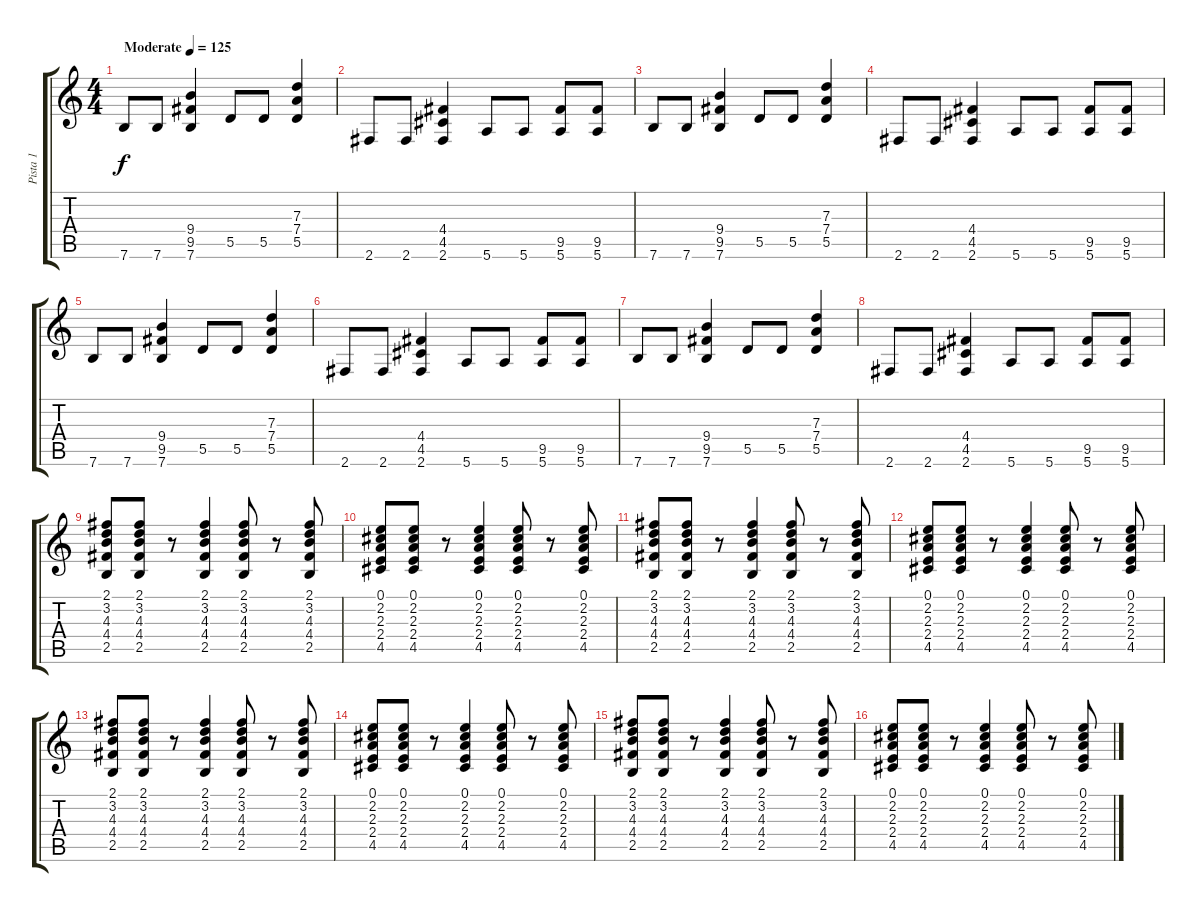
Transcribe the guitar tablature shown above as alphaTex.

\track ("Pista 1" "Pista 1") {instrument acousticguitarsteel}
\staff {score tabs}
\tuning (E4 B3 G3 D3 A2 E2) {hide}
\ts (4 4)
\tempo (125 "Moderate")
\clef g2
\ks c
7.6.8{dy f instrument acousticguitarsteel} 7.6.8 (9.4 9.5 7.6).4 5.5.8 5.5.8 (7.3 7.4 5.5).4 |
2.6.8 2.6.8 (4.4 4.5 2.6).4 5.6.8 5.6.8 (9.5 5.6).8 (9.5 5.6).8 |
7.6.8 7.6.8 (9.4 9.5 7.6).4 5.5.8 5.5.8 (7.3 7.4 5.5).4 |
2.6.8 2.6.8 (4.4 4.5 2.6).4 5.6.8 5.6.8 (9.5 5.6).8 (9.5 5.6).8 |
7.6.8 7.6.8 (9.4 9.5 7.6).4 5.5.8 5.5.8 (7.3 7.4 5.5).4 |
2.6.8 2.6.8 (4.4 4.5 2.6).4 5.6.8 5.6.8 (9.5 5.6).8 (9.5 5.6).8 |
7.6.8 7.6.8 (9.4 9.5 7.6).4 5.5.8 5.5.8 (7.3 7.4 5.5).4 |
2.6.8 2.6.8 (4.4 4.5 2.6).4 5.6.8 5.6.8 (9.5 5.6).8 (9.5 5.6).8 |
(2.1 3.2 4.3 4.4 2.5).8{instrument acousticguitarsteel} (2.1 3.2 4.3 4.4 2.5).8 r.8 (2.1 3.2 4.3 4.4 2.5).4 (2.1 3.2 4.3 4.4 2.5).8 r.8 (2.1 3.2 4.3 4.4 2.5).8 |
(0.1 2.2 2.3 2.4 4.5).8 (0.1 2.2 2.3 2.4 4.5).8 r.8 (0.1 2.2 2.3 2.4 4.5).4 (0.1 2.2 2.3 2.4 4.5).8 r.8 (0.1 2.2 2.3 2.4 4.5).8 |
(2.1 3.2 4.3 4.4 2.5).8{instrument acousticguitarsteel} (2.1 3.2 4.3 4.4 2.5).8 r.8 (2.1 3.2 4.3 4.4 2.5).4 (2.1 3.2 4.3 4.4 2.5).8 r.8 (2.1 3.2 4.3 4.4 2.5).8 |
(0.1 2.2 2.3 2.4 4.5).8 (0.1 2.2 2.3 2.4 4.5).8 r.8 (0.1 2.2 2.3 2.4 4.5).4 (0.1 2.2 2.3 2.4 4.5).8 r.8 (0.1 2.2 2.3 2.4 4.5).8 |
(2.1 3.2 4.3 4.4 2.5).8{instrument acousticguitarsteel} (2.1 3.2 4.3 4.4 2.5).8 r.8 (2.1 3.2 4.3 4.4 2.5).4 (2.1 3.2 4.3 4.4 2.5).8 r.8 (2.1 3.2 4.3 4.4 2.5).8 |
(0.1 2.2 2.3 2.4 4.5).8 (0.1 2.2 2.3 2.4 4.5).8 r.8 (0.1 2.2 2.3 2.4 4.5).4 (0.1 2.2 2.3 2.4 4.5).8 r.8 (0.1 2.2 2.3 2.4 4.5).8 |
(2.1 3.2 4.3 4.4 2.5).8{instrument acousticguitarsteel} (2.1 3.2 4.3 4.4 2.5).8 r.8 (2.1 3.2 4.3 4.4 2.5).4 (2.1 3.2 4.3 4.4 2.5).8 r.8 (2.1 3.2 4.3 4.4 2.5).8 |
(0.1 2.2 2.3 2.4 4.5).8 (0.1 2.2 2.3 2.4 4.5).8 r.8 (0.1 2.2 2.3 2.4 4.5).4 (0.1 2.2 2.3 2.4 4.5).8 r.8 (0.1 2.2 2.3 2.4 4.5).8
